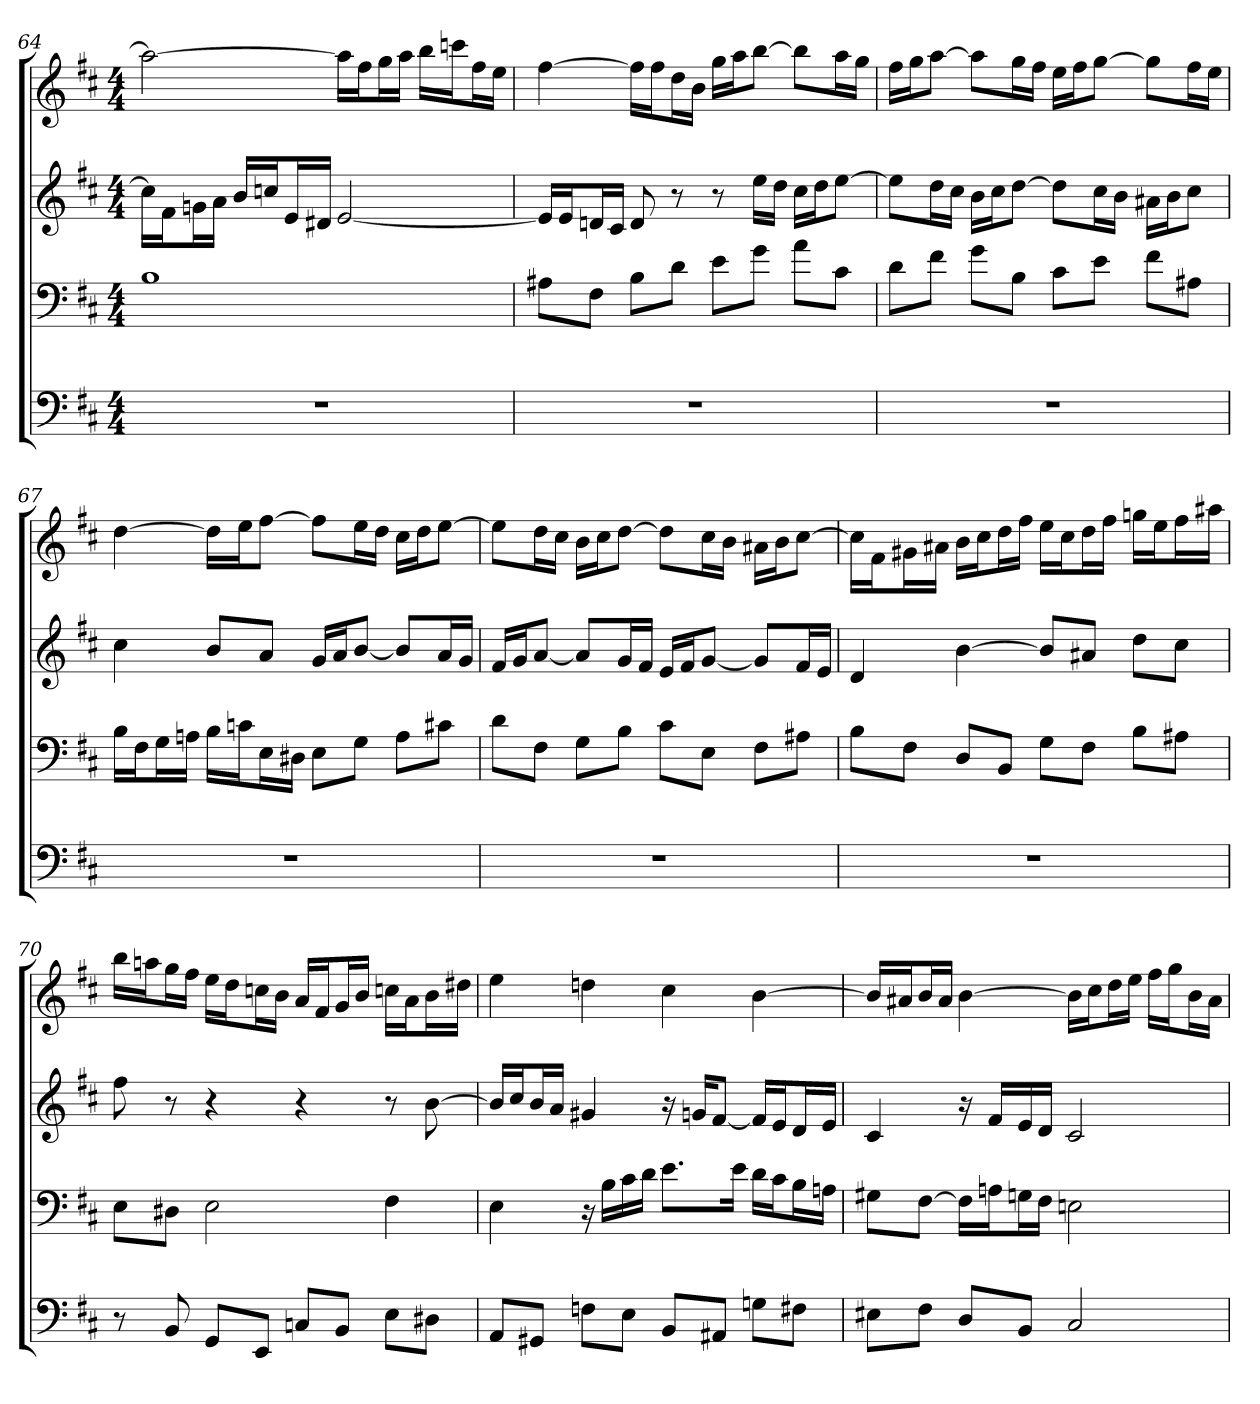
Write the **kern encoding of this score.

**kern	**kern	**kern	**kern
*part4	*part3	*part2	*part1
*staff4	*staff3	*staff2	*staff1
*clefF4	*clefF4	*clefG2	*clefG2
*k[f#c#]	*k[f#c#]	*k[f#c#]	*k[f#c#]
*b:	*b:	*b:	*b:
*M4/4	*M4/4	*M4/4	*M4/4
=64	=64	=64	=64
1r	1B	16cc#\LL]	2aa_
.	.	16f#\J	.
.	.	16gn\L	.
.	.	16a\JJ	.
.	.	16b/LL	.
.	.	16ccn/J	.
.	.	16e/L	.
.	.	16d#X/JJ	.
.	.	[2e	16aa\LL]
.	.	.	16ff#\J
.	.	.	16gg\L
.	.	.	16aa\JJ
.	.	.	16bb\LL
.	.	.	16cccn\J
.	.	.	16ff#\L
.	.	.	16ee\JJ
=65	=65	=65	=65
1r	8A#X\L	16e/LL]	[4ff#
.	.	16e/J	.
.	8F#\J	16dn/L	.
.	.	16c#/JJ	.
.	8B\L	8d	16ff#\LL]
.	.	.	16ff#\J
.	8d\J	8r	16dd\L
.	.	.	16b\JJ
.	8e\L	8r	16gg\LL
.	.	.	16aa\J
.	8g\J	16ee\LL	[8bb\J
.	.	16dd\JJ	.
.	8a\L	16cc#\LL	8bb\L]
.	.	16dd\J	.
.	8c#\J	[8ee\J	16aa\L
.	.	.	16gg\JJ
=66	=66	=66	=66
1r	8d\L	8ee\L]	16ff#\LL
.	.	.	16gg\J
.	8f#\J	16dd\L	[8aa\J
.	.	16cc#\JJ	.
.	8g\L	16b\LL	8aa\L]
.	.	16cc#\J	.
.	8B\J	[8dd\J	16gg\L
.	.	.	16ff#\JJ
.	8c#\L	8dd\L]	16ee\LL
.	.	.	16ff#\J
.	8e\J	16cc#\L	[8gg\J
.	.	16b\JJ	.
.	8f#\L	16a#X\LL	8gg\L]
.	.	16b\J	.
.	8A#X\J	8cc#\J	16ff#\L
.	.	.	16ee\JJ
=67	=67	=67	=67
1r	16B\LL	4cc#	[4dd
.	16F#\J	.	.
.	16G\L	.	.
.	16An\JJ	.	.
.	16B\LL	8b/L	16dd\LL]
.	16cn\J	.	16ee\J
.	16E\L	8a/J	[8ff#\J
.	16D#X\JJ	.	.
.	8E\L	16g/LL	8ff#\L]
.	.	16a/J	.
.	8G\J	[8b/J	16ee\L
.	.	.	16dd\JJ
.	8A\L	8b/L]	16cc#\LL
.	.	.	16dd\J
.	8c#X\J	16a/L	[8ee\J
.	.	16g/JJ	.
=68	=68	=68	=68
1r	8d\L	16f#/LL	8ee\L]
.	.	16g/J	.
.	8F#\J	[8a/J	16dd\L
.	.	.	16cc#\JJ
.	8G\L	8a/L]	16b\LL
.	.	.	16cc#\J
.	8B\J	16g/L	[8dd\J
.	.	16f#/JJ	.
.	8c#\L	16e/LL	8dd\L]
.	.	16f#/J	.
.	8E\J	[8g/J	16cc#\L
.	.	.	16b\JJ
.	8F#\L	8g/L]	16a#X\LL
.	.	.	16b\J
.	8A#X\J	16f#/L	[8cc#\J
.	.	16e/JJ	.
=69	=69	=69	=69
1r	8B\L	4d	16cc#\LL]
.	.	.	16f#\J
.	8F#\J	.	16g#X\L
.	.	.	16a#X\JJ
.	8D/L	[4b	16b\LL
.	.	.	16cc#\J
.	8BB/J	.	16dd\L
.	.	.	16ff#\JJ
.	8G\L	8b/L]	16ee\LL
.	.	.	16cc#\J
.	8F#\J	8a#X/J	16dd\L
.	.	.	16ff#\JJ
.	8B\L	8dd\L	16ggn\LL
.	.	.	16ee\J
.	8A#X\J	8cc#\J	16ff#\L
.	.	.	16aa#X\JJ
=70	=70	=70	=70
8r	8E\L	8ff#	16bb\LL
.	.	.	16aan\J
8BB	8D#X\J	8r	16gg\L
.	.	.	16ff#\JJ
8GG/L	2E	4r	16ee\LL
.	.	.	16dd\J
8EE/J	.	.	16ccn\L
.	.	.	16b\JJ
8Cn/L	.	4r	16a/LL
.	.	.	16f#/J
8BB/J	.	.	16g/L
.	.	.	16b/JJ
8E\L	4F#	8r	16ccn\LL
.	.	.	16a\J
8D#X\J	.	[8b	16b\L
.	.	.	16dd#X\JJ
=71	=71	=71	=71
8AA/L	4E	16b/LL]	4ee
.	.	16cc#/J	.
8GG#X/J	.	16b/L	.
.	.	16a/JJ	.
8Fn\L	16r	4g#X	4ddn
.	16B\LL	.	.
8E\J	16c#\	.	.
.	16d\JJ	.	.
8BB/L	8.e\L	16r	4cc#
.	.	16gn/KL	.
8AA#X/J	.	[8f#/J	.
.	16e\Jk	.	.
8Gn\L	16d\LL	16f#/LL]	[4b
.	16c#\J	16e/J	.
8F#X\J	16B\L	16d/L	.
.	16An\JJ	16e/JJ	.
=72	=72	=72	=72
8E#X\L	8G#X\L	4c#	16b/LL]
.	.	.	16a#X/J
8F#\J	[8F#\J	.	16b/L
.	.	.	16a#/JJ
8D/L	16F#\LL]	16r	[4b
.	16An\J	16f#/LL	.
8BB/J	16Gn\L	16e/	.
.	16F#\JJ	16d/JJ	.
2C#	2En	2c#	16b\LL]
.	.	.	16cc#\J
.	.	.	16dd\L
.	.	.	16ee\JJ
.	.	.	16ff#\LL
.	.	.	16gg\J
.	.	.	16b\L
.	.	.	16a#\JJ
=	=	=	=
*-	*-	*-	*-
